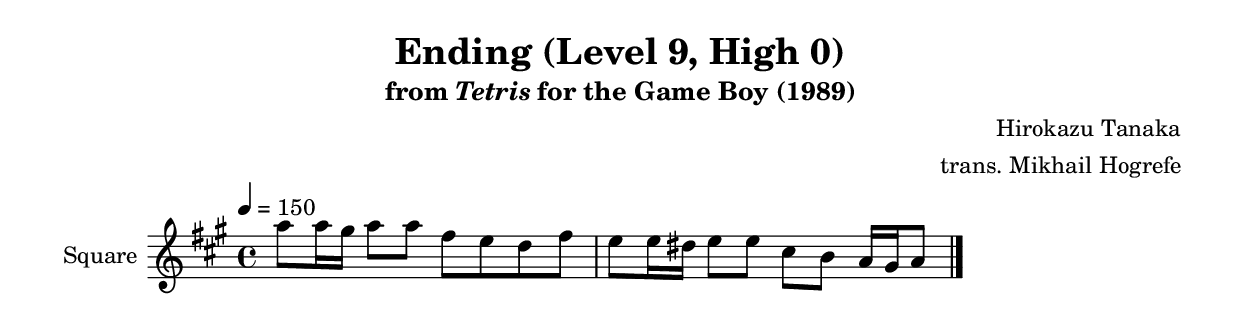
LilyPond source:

\version "2.24.3"

\book {
    \header {
        title = "Ending (Level 9, High 0)"
        subtitle = \markup { "from" {\italic "Tetris"} "for the Game Boy (1989)" }
        composer = "Hirokazu Tanaka"
        arranger = "trans. Mikhail Hogrefe"
    }

    \score {
        {
            \new Staff \relative c''' {
                \set Staff.instrumentName = "Square"
                \set Staff.shortInstrumentName = "S."
\tempo 4 = 150
\key a \major
a8 a16 gis a8 a fis e d fis |
e8 e16 dis e8 e cis b a16 gis a8 |
\bar "|."
            }
        }
        \midi {}
        \layout {
            \context {
                \Staff
                \RemoveEmptyStaves
            }
            \context {
                \DrumStaff
                \RemoveEmptyStaves
            }
        }
    }
}
